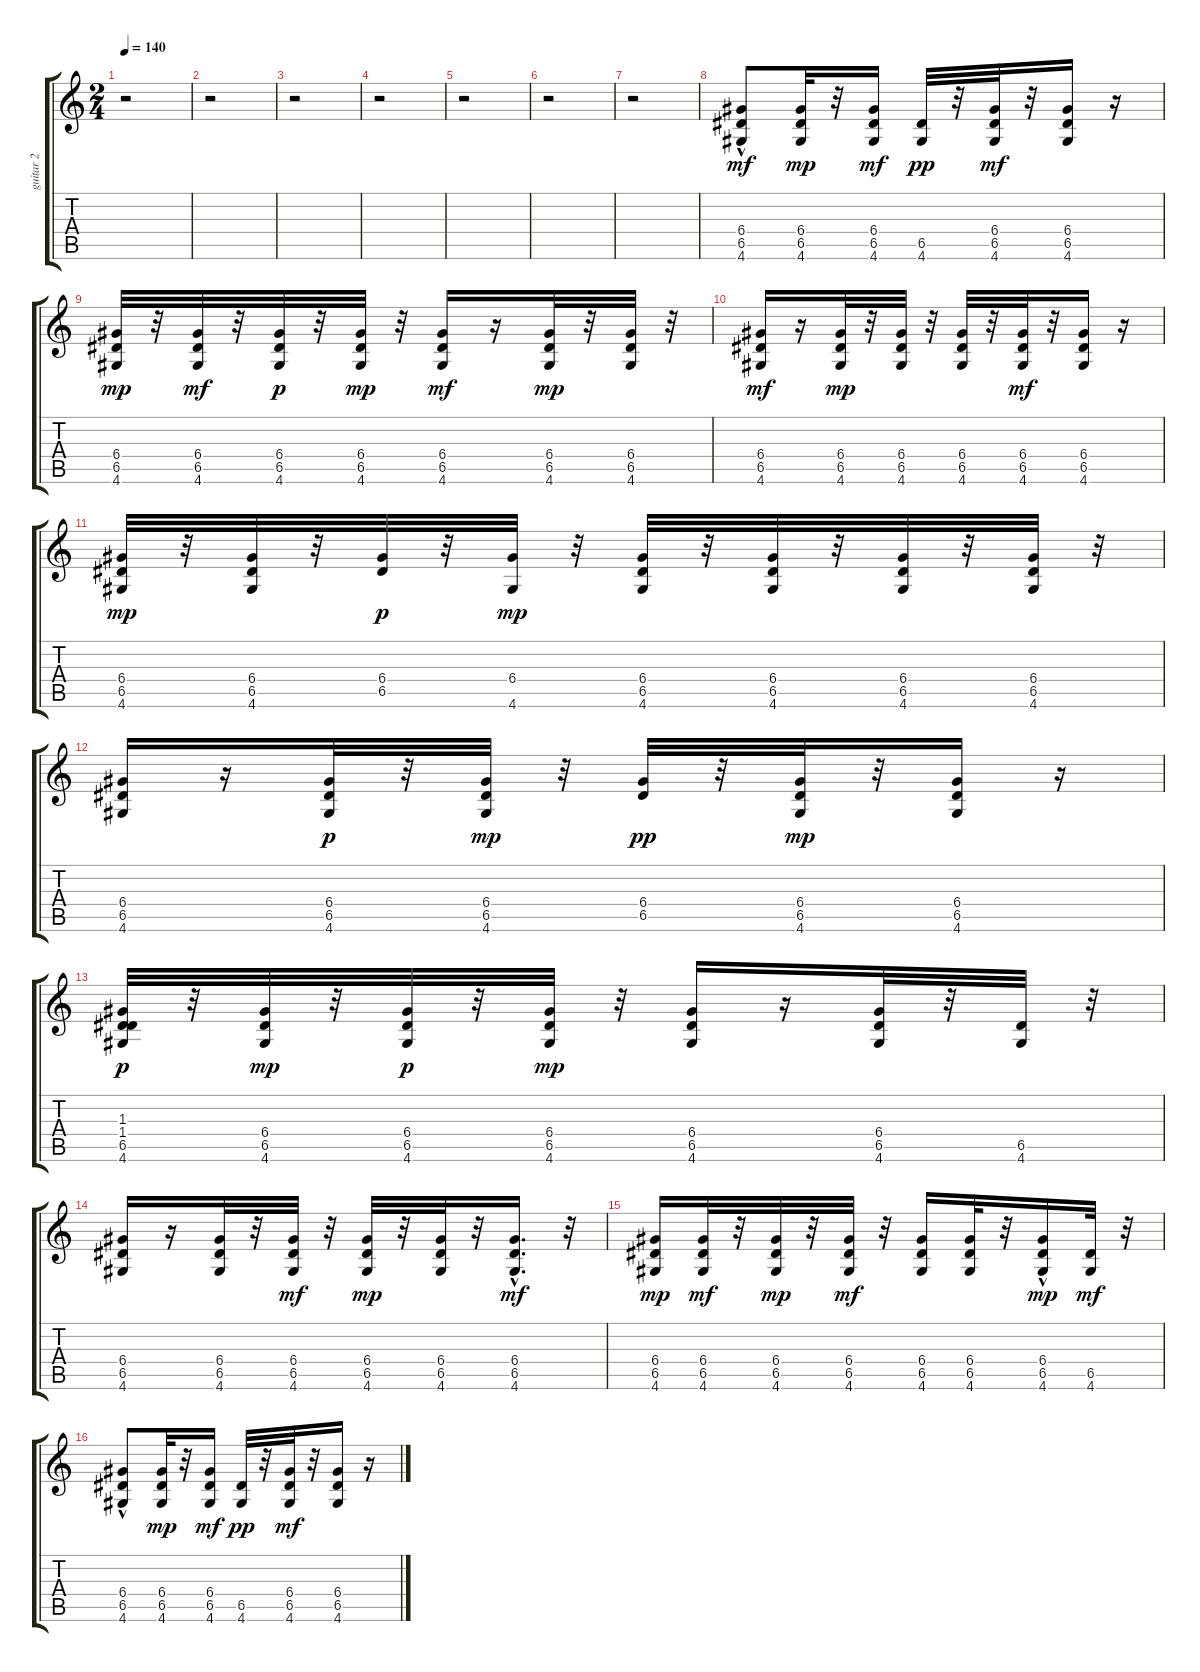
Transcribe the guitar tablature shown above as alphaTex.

\track ("guitar 2" "guitar 2") {instrument distortionguitar}
\staff {score tabs}
\tuning (E4 B3 G3 D3 A2 E2) {hide}
\ts (2 4)
\tempo 140
\clef g2
\ks c
r.2{dy mf} |
r.2 |
r.2 |
r.2 |
r.2 |
r.2 |
r.2 |
(6.4{hac} 6.5{hac} 4.6).8 (6.4 6.5 4.6).32{dy mp} r.32 (6.4 6.5 4.6).16{dy mf} (6.5 4.6).32{dy pp} r.32 (6.4 6.5 4.6).32{dy mf} r.32 (6.4 6.5 4.6).16 r.16 |
(6.4 6.5 4.6).32{dy mp} r.32 (6.4 6.5 4.6).32{dy mf} r.32 (6.4 6.5 4.6).32{dy p} r.32 (6.4 6.5 4.6).32{dy mp} r.32 (6.4 6.5 4.6).16{dy mf} r.16 (6.4 6.5 4.6).32{dy mp} r.32 (6.4 6.5 4.6).32 r.32 |
(6.4 6.5 4.6).16{dy mf} r.16 (6.4 6.5 4.6).32{dy mp} r.32 (6.4 6.5 4.6).32 r.32 (6.4 6.5 4.6).32 r.32 (6.4 6.5 4.6).32{dy mf} r.32 (6.4 6.5 4.6).16 r.16 |
(6.4 6.5 4.6).32{dy mp} r.32 (6.4 6.5 4.6).32 r.32 (6.4 6.5).32{dy p} r.32 (6.4 4.6).32{dy mp} r.32 (6.4 6.5 4.6).32 r.32 (6.4 6.5 4.6).32 r.32 (6.4 6.5 4.6).32 r.32 (6.4 6.5 4.6).32 r.32 |
(6.4 6.5 4.6).16 r.16 (6.4 6.5 4.6).32{dy p} r.32 (6.4 6.5 4.6).32{dy mp} r.32 (6.4 6.5).32{dy pp} r.32 (6.4 6.5 4.6).32{dy mp} r.32 (6.4 6.5 4.6).16 r.16 |
(1.3 1.4 6.5 4.6).32{dy p} r.32 (6.4 6.5 4.6).32{dy mp} r.32 (6.4 6.5 4.6).32{dy p} r.32 (6.4 6.5 4.6).32{dy mp} r.32 (6.4 6.5 4.6).16 r.16 (6.4 6.5 4.6).32 r.32 (6.5 4.6).32 r.32 |
(6.4 6.5 4.6).16 r.16 (6.4 6.5 4.6).32 r.32 (6.4 6.5 4.6).32{dy mf} r.32 (6.4 6.5 4.6).32{dy mp} r.32 (6.4 6.5 4.6).32 r.32 (6.4 6.5{hac} 4.6).16{d dy mf} r.32 |
(6.4 6.5 4.6).16{dy mp} (6.4 6.5 4.6).32{dy mf} r.32 (6.4 6.5 4.6).32{dy mp} r.32 (6.4 6.5 4.6).32{dy mf} r.32 (6.4 6.5 4.6).16 (6.4 6.5 4.6).32 r.32 (6.4{hac} 6.5 4.6).16{dy mp} (6.5 4.6).32{dy mf} r.32 |
(6.4{hac} 6.5{hac} 4.6).8 (6.4 6.5 4.6).32{dy mp} r.32 (6.4 6.5 4.6).16{dy mf} (6.5 4.6).32{dy pp} r.32 (6.4 6.5 4.6).32{dy mf} r.32 (6.4 6.5 4.6).16 r.16
